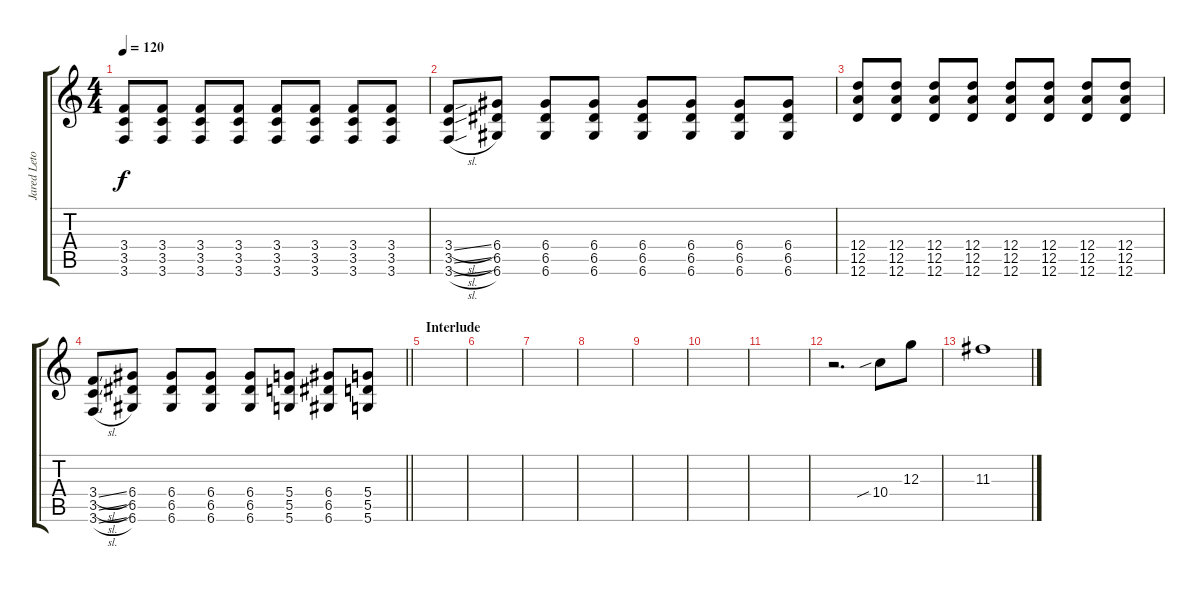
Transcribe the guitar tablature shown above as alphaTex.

\track ("Jared Leto(Guitar)" "Jared Leto") {instrument distortionguitar}
\staff {score tabs}
\tuning (E4 B3 G3 D3 A2 D2) {hide}
\ts (4 4)
\tempo 120
\clef g2
\ks c
(3.4 3.5 3.6).8{dy f} (3.4 3.5 3.6).8 (3.4 3.5 3.6).8 (3.4 3.5 3.6).8 (3.4 3.5 3.6).8 (3.4 3.5 3.6).8 (3.4 3.5 3.6).8 (3.4 3.5 3.6).8 |
(3.4{sl} 3.5{sl} 3.6{sl}).8 (6.4 6.5 6.6).8 (6.4 6.5 6.6).8 (6.4 6.5 6.6).8 (6.4 6.5 6.6).8 (6.4 6.5 6.6).8 (6.4 6.5 6.6).8 (6.4 6.5 6.6).8 |
(12.4 12.5 12.6).8 (12.4 12.5 12.6).8 (12.4 12.5 12.6).8 (12.4 12.5 12.6).8 (12.4 12.5 12.6).8 (12.4 12.5 12.6).8 (12.4 12.5 12.6).8 (12.4 12.5 12.6).8 |
\barLineRight lightlight
(3.4{sl} 3.5{sl} 3.6{sl}).8 (6.4 6.5 6.6).8 (6.4 6.5 6.6).8 (6.4 6.5 6.6).8 (6.4 6.5 6.6).8 (5.4 5.5 5.6).8 (6.4 6.5 6.6).8 (5.4 5.5 5.6).8 |
\section ("" "Interlude")
|
|
|
|
|
|
|
r.2{d instrument overdrivenguitar} 10.4{sib}.8 12.3.8 |
11.3.1{volume 0}
